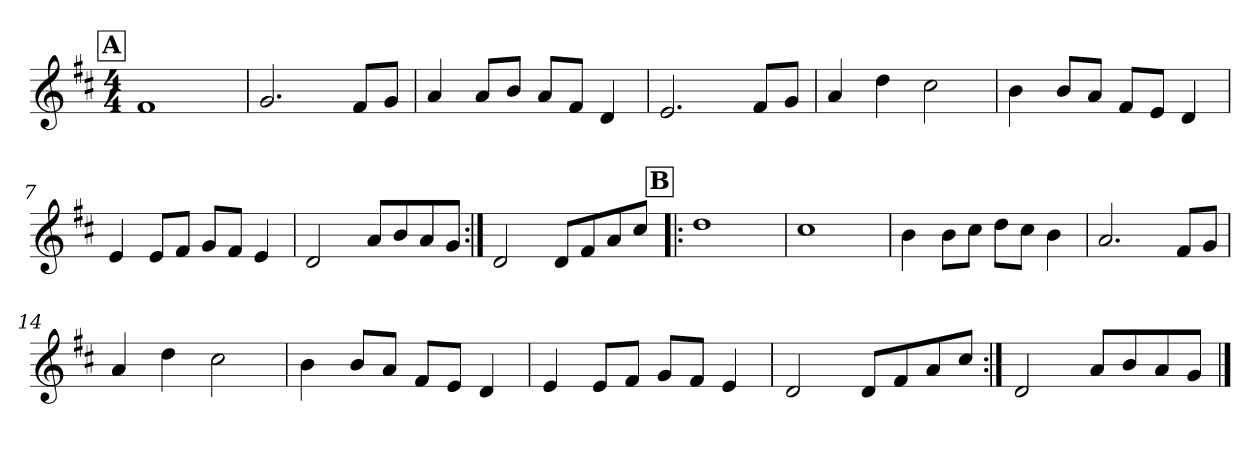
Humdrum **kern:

**kern
*part1
*staff1
*clefG2
*k[f#c#]
*D:
*M4/4
!!LO:REH:place=s1:a:B:fs=14:t=A
=1
1f#
=2
2.g/
8f#/L
8g/J
=3
4a/
8a/L
8b/J
8a/L
8f#/J
4d/
=4
2.e/
8f#/L
8g/J
!!LO:LB:g=z
=5
4a/
4dd\
2cc#\
=6
4b\
8b/L
8a/J
8f#/L
8e/J
4d/
=7
4e/
8e/L
8f#/J
8g/L
8f#/J
4e/
=8
2d/
8a/L
8b/
8a/
8g/J
=9:|!
2d/
8d/L
8f#/
8a/
8cc#/J
!!LO:LB:g=z
!!LO:REH:place=s1:a:B:fs=14:t=B
=10!|:
1dd
=11
1cc#
=12
4b\
8b\L
8cc#\J
8dd\L
8cc#\J
4b\
=13
2.a/
8f#/L
8g/J
!!LO:LB:g=z
=14
4a/
4dd\
2cc#\
=15
4b\
8b/L
8a/J
8f#/L
8e/J
4d/
=16
4e/
8e/L
8f#/J
8g/L
8f#/J
4e/
=17
2d/
8d/L
8f#/
8a/
8cc#/J
=18:|!
2d/
8a/L
8b/
8a/
8g/J
==
*-
